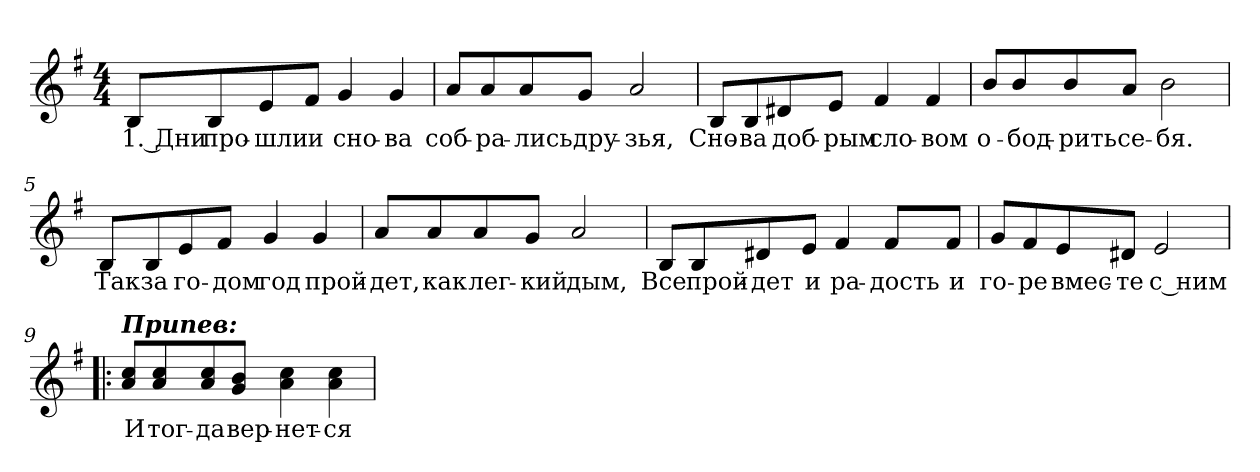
**kern	**text
*part1	*part1
*staff1	*staff1
!!LO:PB:g=z
*clefG2	*
*k[f#]	*
*e:	*
*M4/4	*
=1	=1
!	!LO:LY:b:color=#000000
8Bi/L	1. Дни
!	!LO:LY:b:color=#000000
8Bi/	про-
!	!LO:LY:b:color=#000000
8ei/	-шли
!	!LO:LY:b:color=#000000
8f#i/J	и
!	!LO:LY:b:color=#000000
4gi/	сно-
!	!LO:LY:b:color=#000000
4gi/	-ва
=2	=2
!	!LO:LY:b:color=#000000
8ai/L	соб-
!	!LO:LY:b:color=#000000
8ai/	-ра-
!	!LO:LY:b:color=#000000
8ai/	-лись
!	!LO:LY:b:color=#000000
8gi/J	дру-
!	!LO:LY:b:color=#000000
2ai/	-зья,
=3	=3
!	!LO:LY:b:color=#000000
8Bi/L	Сно-
!	!LO:LY:b:color=#000000
8Bi/	-ва
!	!LO:LY:b:color=#000000
8d#Xi/	доб-
!	!LO:LY:b:color=#000000
8ei/J	-рым
!	!LO:LY:b:color=#000000
4f#i/	сло-
!	!LO:LY:b:color=#000000
4f#i/	-вом
!!LO:LB:g=z
=4	=4
!	!LO:LY:b:color=#000000
8bi/L	о-
!	!LO:LY:b:color=#000000
8bi/	-бод-
!	!LO:LY:b:color=#000000
8bi/	-рить
!	!LO:LY:b:color=#000000
8ai/J	се-
!	!LO:LY:b:color=#000000
2bi\	-бя.
=5	=5
!	!LO:LY:b:color=#000000
8Bi/L	Так
!	!LO:LY:b:color=#000000
8Bi/	за
!	!LO:LY:b:color=#000000
8ei/	го-
!	!LO:LY:b:color=#000000
8f#i/J	-дом
!	!LO:LY:b:color=#000000
4gi/	год
!	!LO:LY:b:color=#000000
4gi/	прой-
=6	=6
!	!LO:LY:b:color=#000000
8ai/L	-дет,
!	!LO:LY:b:color=#000000
8ai/	как
!	!LO:LY:b:color=#000000
8ai/	лег-
!	!LO:LY:b:color=#000000
8gi/J	-кий
!	!LO:LY:b:color=#000000
2ai/	дым,
!!LO:LB:g=z
=7	=7
!	!LO:LY:b:color=#000000
8Bi/L	Все
!	!LO:LY:b:color=#000000
8Bi/	прой-
!	!LO:LY:b:color=#000000
8d#Xi/	-дет
!	!LO:LY:b:color=#000000
8ei/J	и
!	!LO:LY:b:color=#000000
4f#i/	ра-
!	!LO:LY:b:color=#000000
8f#i/L	-дость
!	!LO:LY:b:color=#000000
8f#i/J	и
=8	=8
!	!LO:LY:b:color=#000000
8gi/L	го-
!	!LO:LY:b:color=#000000
8f#i/	-ре
!	!LO:LY:b:color=#000000
8ei/	вмес-
!	!LO:LY:b:color=#000000
8d#Xi/J	-те
!	!LO:LY:b:color=#000000
2ei/	с ним
=9!|:	=9!|:
!LO:TX:a:Bi:t=Припев&colon;	!
!	!LO:LY:b:color=#000000
8ai/ 8cciL	И
!	!LO:LY:b:color=#000000
8ai/ 8cci	тог-
!	!LO:LY:b:color=#000000
8ai/ 8cci	-да
!	!LO:LY:b:color=#000000
8gi/ 8biJ	вер-
!	!LO:LY:b:color=#000000
4ai\ 4cci	-нет-
!	!LO:LY:b:color=#000000
4ai\ 4cci	-ся
=	=
*-	*-
